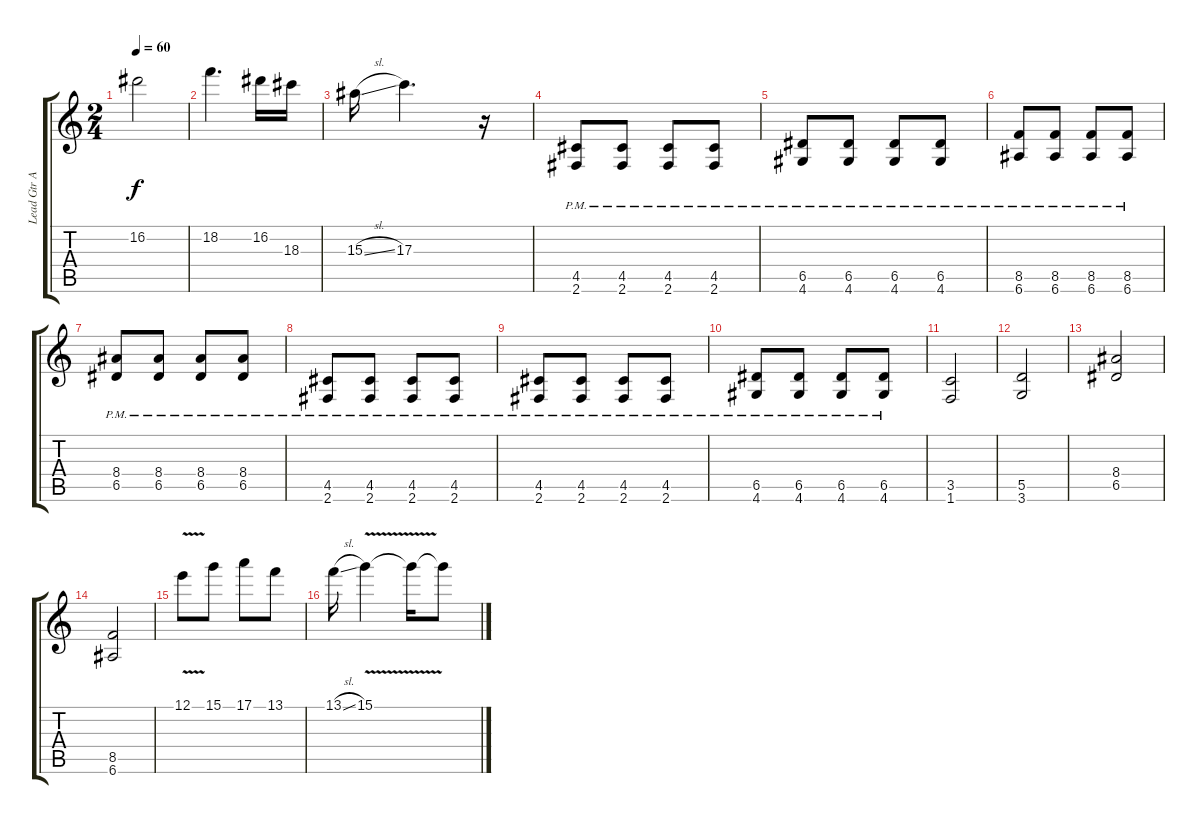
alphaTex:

\track ("Lead Gtr A" "Lead Gtr A") {instrument overdrivenguitar}
\staff {score tabs}
\tuning (E4 B3 G3 D3 A2 E2) {hide}
\ts (2 4)
\tempo 60
\clef g2
\ks c
16.2{t}.2{dy f} |
18.2.4{d} 16.2.16 18.3.16 |
15.3{sl}.16 17.3.4{d} r.16 |
(4.5{pm} 2.6{pm}).8 (4.5{pm} 2.6{pm}).8 (4.5{pm} 2.6{pm}).8 (4.5{pm} 2.6{pm}).8 |
(6.5{pm} 4.6{pm}).8 (6.5{pm} 4.6{pm}).8 (6.5{pm} 4.6{pm}).8 (6.5{pm} 4.6{pm}).8 |
(8.5{pm} 6.6{pm}).8 (8.5{pm} 6.6{pm}).8 (8.5{pm} 6.6{pm}).8 (8.5{pm} 6.6{pm}).8 |
(8.4{pm} 6.5{pm}).8 (8.4{pm} 6.5{pm}).8 (8.4{pm} 6.5{pm}).8 (8.4{pm} 6.5{pm}).8 |
(4.5{pm} 2.6{pm}).8 (4.5{pm} 2.6{pm}).8 (4.5{pm} 2.6{pm}).8 (4.5{pm} 2.6{pm}).8 |
(4.5{pm} 2.6{pm}).8 (4.5{pm} 2.6{pm}).8 (4.5{pm} 2.6{pm}).8 (4.5{pm} 2.6{pm}).8 |
(6.5{pm} 4.6{pm}).8 (6.5{pm} 4.6{pm}).8 (6.5{pm} 4.6{pm}).8 (6.5{pm} 4.6).8 |
(3.5 1.6).2 |
(5.5 3.6).2 |
(8.4 6.5).2 |
(8.5 6.6).2 |
12.1{v}.8{volume 8} 15.1.8 17.1.8 13.1.8 |
13.1{sl}.16 15.1{v}.4 15.1{t}.16 15.1{t}.8
